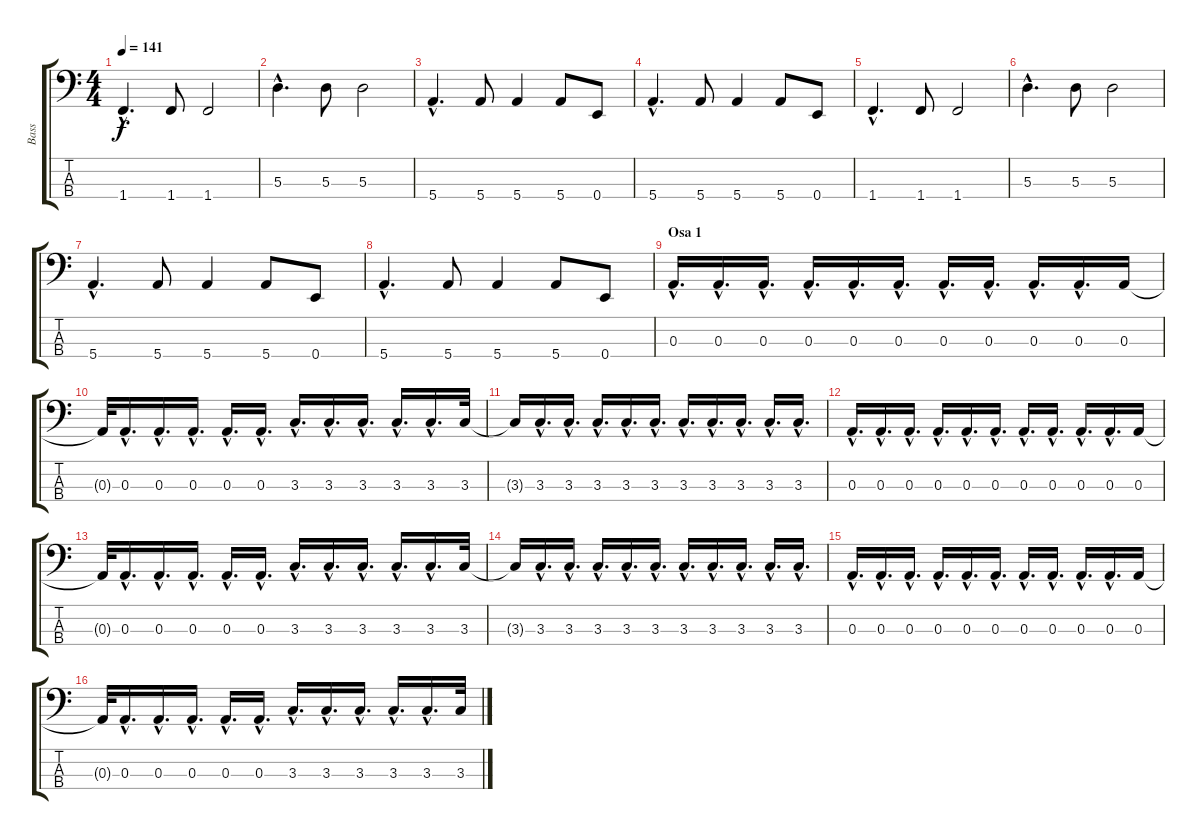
\track ("Bass" "Bass") {instrument electricbassfinger}
\staff {score tabs}
\tuning (G2 D2 A1 E1) {hide}
\ts (4 4)
\tempo 141
\clef f4
\ks c
1.4{hac}.4{d dy f} 1.4.8 1.4.2 |
5.3{hac}.4{d} 5.3.8 5.3.2 |
5.4{hac}.4{d} 5.4.8 5.4.4 5.4.8 0.4.8 |
5.4{hac}.4{d} 5.4.8 5.4.4 5.4.8 0.4.8 |
1.4{hac}.4{d} 1.4.8 1.4.2 |
5.3{hac}.4{d} 5.3.8 5.3.2 |
5.4{hac}.4{d} 5.4.8 5.4.4 5.4.8 0.4.8 |
5.4{hac}.4{d} 5.4.8 5.4.4 5.4.8 0.4.8 |
\section ("" "Osa 1")
0.3{hac}.16{d} 0.3{hac}.16{d} 0.3{hac}.16{d} 0.3{hac}.16{d} 0.3{hac}.16{d} 0.3{hac}.16{d} 0.3{hac}.16{d} 0.3{hac}.16{d} 0.3{hac}.16{d} 0.3{hac}.16{d} 0.3.16 |
0.3{t}.32 0.3{hac}.16{d} 0.3{hac}.16{d} 0.3{hac}.16{d} 0.3{hac}.16{d} 0.3{hac}.16{d} 3.3{hac}.16{d} 3.3{hac}.16{d} 3.3{hac}.16{d} 3.3{hac}.16{d} 3.3{hac}.16{d} 3.3.32 |
3.3{t}.16 3.3{hac}.16{d} 3.3{hac}.16{d} 3.3{hac}.16{d} 3.3{hac}.16{d} 3.3{hac}.16{d} 3.3{hac}.16{d} 3.3{hac}.16{d} 3.3{hac}.16{d} 3.3{hac}.16{d} 3.3{hac}.16{d} |
0.3{hac}.16{d} 0.3{hac}.16{d} 0.3{hac}.16{d} 0.3{hac}.16{d} 0.3{hac}.16{d} 0.3{hac}.16{d} 0.3{hac}.16{d} 0.3{hac}.16{d} 0.3{hac}.16{d} 0.3{hac}.16{d} 0.3.16 |
0.3{t}.32 0.3{hac}.16{d} 0.3{hac}.16{d} 0.3{hac}.16{d} 0.3{hac}.16{d} 0.3{hac}.16{d} 3.3{hac}.16{d} 3.3{hac}.16{d} 3.3{hac}.16{d} 3.3{hac}.16{d} 3.3{hac}.16{d} 3.3.32 |
3.3{t}.16 3.3{hac}.16{d} 3.3{hac}.16{d} 3.3{hac}.16{d} 3.3{hac}.16{d} 3.3{hac}.16{d} 3.3{hac}.16{d} 3.3{hac}.16{d} 3.3{hac}.16{d} 3.3{hac}.16{d} 3.3{hac}.16{d} |
0.3{hac}.16{d} 0.3{hac}.16{d} 0.3{hac}.16{d} 0.3{hac}.16{d} 0.3{hac}.16{d} 0.3{hac}.16{d} 0.3{hac}.16{d} 0.3{hac}.16{d} 0.3{hac}.16{d} 0.3{hac}.16{d} 0.3.16 |
0.3{t}.32 0.3{hac}.16{d} 0.3{hac}.16{d} 0.3{hac}.16{d} 0.3{hac}.16{d} 0.3{hac}.16{d} 3.3{hac}.16{d} 3.3{hac}.16{d} 3.3{hac}.16{d} 3.3{hac}.16{d} 3.3{hac}.16{d} 3.3.32
